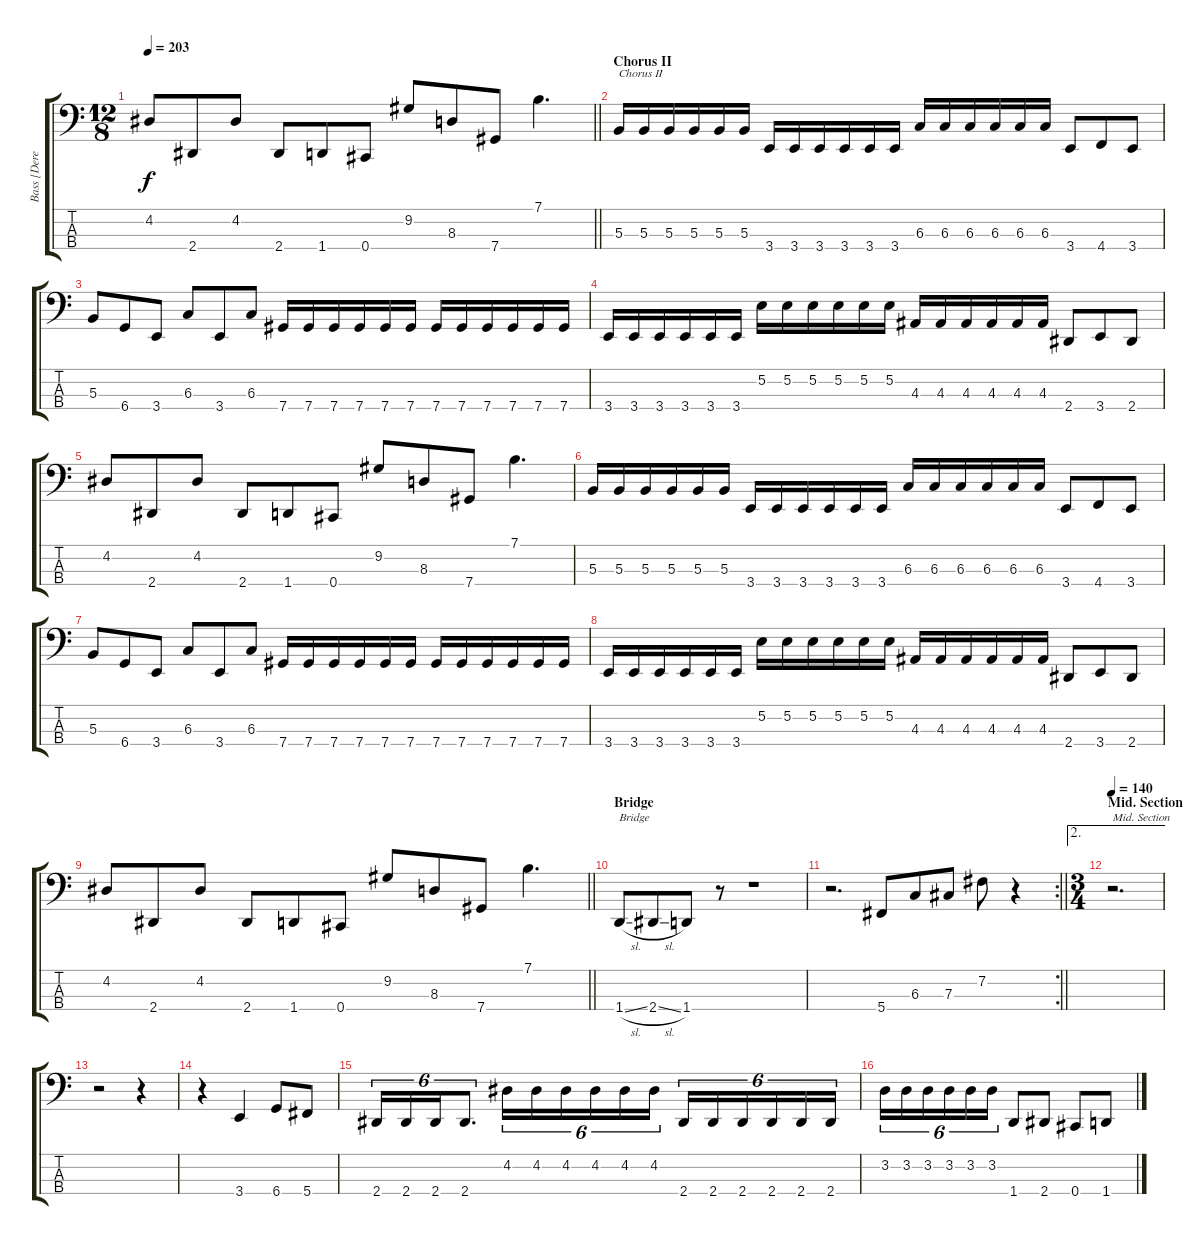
\track ("Bass [Derek Boyer]" "Bass [Dere") {instrument electricbasspick}
\staff {score tabs}
\tuning (E2 B1 Gb1 Db1) {hide}
\ts (12 8)
\tempo 203
\clef f4
\barLineRight lightlight
\ks c
4.2.8{dy f} 2.4.8 4.2.8 2.4.8 1.4.8 0.4.8 9.2.8 8.3.8 7.4.8 7.1.4{d} |
\section ("" "Chorus II")
5.3.16{txt "Chorus II"} 5.3.16 5.3.16 5.3.16 5.3.16 5.3.16 3.4.16 3.4.16 3.4.16 3.4.16 3.4.16 3.4.16 6.3.16 6.3.16 6.3.16 6.3.16 6.3.16 6.3.16 3.4.8 4.4.8 3.4.8 |
5.3.8 6.4.8 3.4.8 6.3.8 3.4.8 6.3.8 7.4.16 7.4.16 7.4.16 7.4.16 7.4.16 7.4.16 7.4.16 7.4.16 7.4.16 7.4.16 7.4.16 7.4.16 |
3.4.16 3.4.16 3.4.16 3.4.16 3.4.16 3.4.16 5.2.16 5.2.16 5.2.16 5.2.16 5.2.16 5.2.16 4.3.16 4.3.16 4.3.16 4.3.16 4.3.16 4.3.16 2.4.8 3.4.8 2.4.8 |
4.2.8 2.4.8 4.2.8 2.4.8 1.4.8 0.4.8 9.2.8 8.3.8 7.4.8 7.1.4{d} |
5.3.16 5.3.16 5.3.16 5.3.16 5.3.16 5.3.16 3.4.16 3.4.16 3.4.16 3.4.16 3.4.16 3.4.16 6.3.16 6.3.16 6.3.16 6.3.16 6.3.16 6.3.16 3.4.8 4.4.8 3.4.8 |
5.3.8 6.4.8 3.4.8 6.3.8 3.4.8 6.3.8 7.4.16 7.4.16 7.4.16 7.4.16 7.4.16 7.4.16 7.4.16 7.4.16 7.4.16 7.4.16 7.4.16 7.4.16 |
3.4.16 3.4.16 3.4.16 3.4.16 3.4.16 3.4.16 5.2.16 5.2.16 5.2.16 5.2.16 5.2.16 5.2.16 4.3.16 4.3.16 4.3.16 4.3.16 4.3.16 4.3.16 2.4.8 3.4.8 2.4.8 |
\barLineRight lightlight
4.2.8 2.4.8 4.2.8 2.4.8 1.4.8 0.4.8 9.2.8 8.3.8 7.4.8 7.1.4{d} |
\section ("" "Bridge")
1.4{sl}.8{txt "Bridge"} 2.4{sl}.8 1.4.8 r.8 r.1 |
\rc 2
\barLineRight lightlight
r.2{d} 5.4.8 6.3.8 7.3.8 7.2.8 r.4 |
\ae 2
\ts (3 4)
\section ("" "Mid. Section")
\tempo 140
r.2{d txt "Mid. Section"} |
r.2 r.4 |
r.4 3.4.4 6.4.8 5.4.8 |
2.4.16{tu (6 4)} 2.4.16{tu (6 4)} 2.4.16{tu (6 4)} 2.4.8{d tu (6 4)} 4.2.16{tu (6 4)} 4.2.16{tu (6 4)} 4.2.16{tu (6 4)} 4.2.16{tu (6 4)} 4.2.16{tu (6 4)} 4.2.16{tu (6 4)} 2.4.16{tu (6 4)} 2.4.16{tu (6 4)} 2.4.16{tu (6 4)} 2.4.16{tu (6 4)} 2.4.16{tu (6 4)} 2.4.16{tu (6 4)} |
3.2.16{tu (6 4)} 3.2.16{tu (6 4)} 3.2.16{tu (6 4)} 3.2.16{tu (6 4)} 3.2.16{tu (6 4)} 3.2.16{tu (6 4)} 1.4.8 2.4.8 0.4.8 1.4.8
